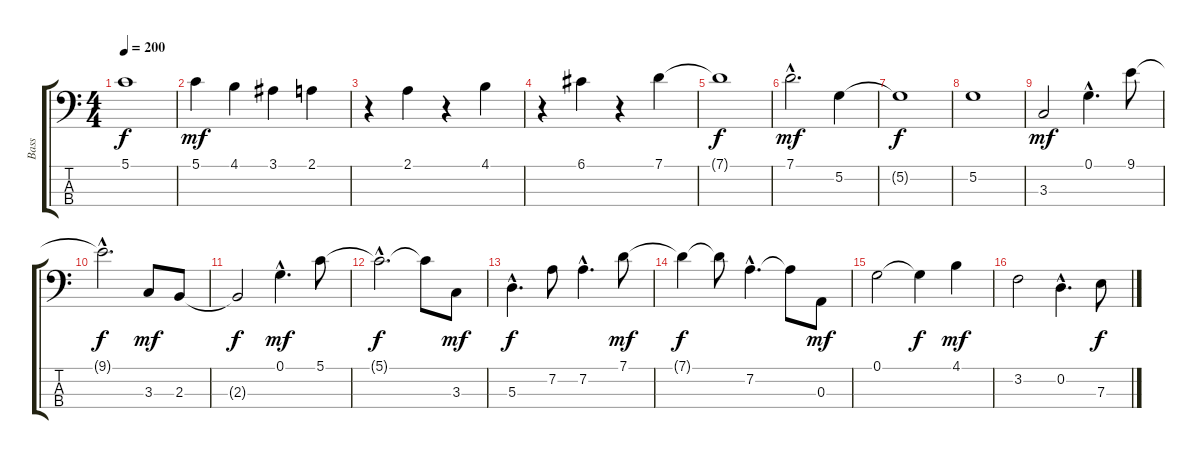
\track ("Bass" "Bass") {instrument fretlessbass}
\staff {score tabs}
\tuning (G2 D2 A1 E1) {hide}
\ts (4 4)
\tempo 200
\clef f4
\ks c
5.1{t}.1{dy f} |
5.1.4{dy mf} 4.1.4 3.1.4 2.1.4 |
r.4 2.1.4 r.4 4.1.4 |
r.4 6.1.4 r.4 7.1.4 |
7.1{t}.1{dy f} |
7.1{hac}.2{d dy mf} 5.2.4 |
5.2{t}.1{dy f} |
5.2.1 |
3.3.2{dy mf} 0.1{hac}.4{d} 9.1.8 |
9.1{hac t}.2{d dy f} 3.3.8{dy mf} 2.3.8 |
2.3{t}.2{dy f} 0.1{hac}.4{d dy mf} 5.1.8 |
5.1{hac t}.2{d dy f} 5.1{t}.8 3.3.8{dy mf} |
5.3{hac}.4{d dy f} 7.2.8 7.2{hac}.4{d} 7.1.8{dy mf} |
7.1{t}.4{dy f} 7.1{t}.8 7.2{hac}.4{d} 7.2{t}.8 0.3.8{dy mf} |
0.1.2 0.1{t}.4{dy f} 4.1.4{dy mf} |
3.2.2 0.2{hac}.4{d} 7.3.8{dy f}
